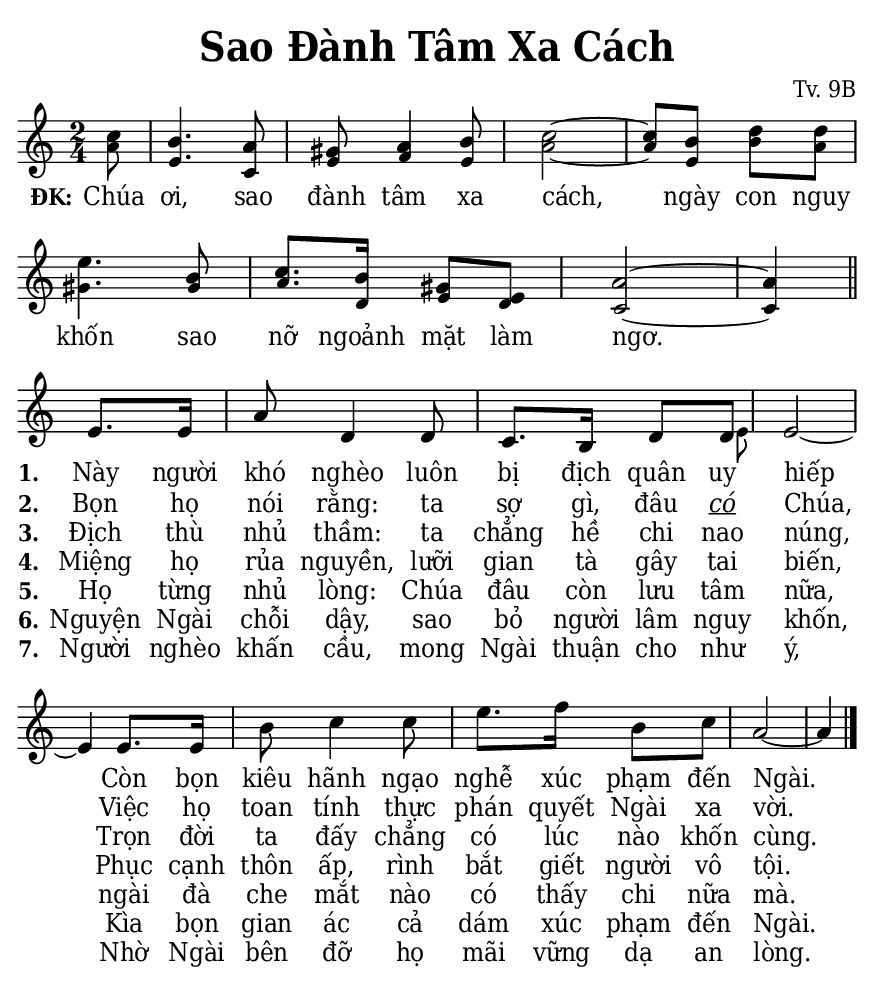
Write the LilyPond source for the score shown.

% Cài đặt chung\
\version "2.22.1"
\include "english.ly"

\header {
  title = \markup { \fontsize #1 "Sao Đành Tâm Xa Cách" }
  composer = "Tv. 9B"
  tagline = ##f
}

% Nhạc phiên khúc
nhacPhienKhucSop = \relative c'' {
  \partial 8 c8 |
  b4. a8 |
  gs a4 b8 |
  c2 ~ |
  c8 b d d |
  e4. b8 |
  c8. b16 gs8 e |
  a2 ~ |
  a4 \bar "||" \break
  
  e8. e16 |
  a8 d,4 d8 |
  c8. b16 d8
  <<
    {
      \voiceOne
      d
    }
    \new Voice = "splitpart" {
      \voiceTwo
      \once \override NoteColumn.force-hshift = #2
      \once \tiny e
    }
  >>
  \oneVoice
  e2 ~ |
  e4 e8. e16 |
  b'8 c4 c8 |
  e8. f16 b,8 c |
  a2 ~ |
  a4 \bar "|."
}

nhacPhienKhucAlto = \relative c'' {
  a8 |
  e4. c8 |
  e f4 e8 |
  a2 ~ |
  a8 e b' a |
  gs4. gs8 |
  a8. d,16 e8 d |
  c2 ~ |
  c4
}

% Lời phiên khúc
loiPhienKhucSop = \lyrics {
  \set stanza = "ĐK:"
  Chúa ơi, sao đành tâm xa cách,
  ngày con nguy khốn sao nỡ ngoảnh mặt làm ngơ.
  <<
    {
      \set stanza = "1."
      Này người khó nghèo luôn bị địch quân uy hiếp
      Còn bọn kiêu hãnh ngạo nghễ xúc phạm đến Ngài.
    }
    \new Lyrics {
	    \set associatedVoice = "beSop"
	    \set stanza = "2."
	    Bọn họ nói rằng: ta sợ gì, đâu
	    \markup { \italic \underline "có" }
	    Chúa,
	    Việc họ toan tính thực phán quyết Ngài xa vời.
    }
    \new Lyrics {
	    \set associatedVoice = "beSop"
	    \set stanza = "3."
	    Địch thù nhủ thầm:
	    ta chẳng hề chi nao núng,
	    Trọn đời ta đấy chẳng có lúc nào khốn cùng.
    }
    \new Lyrics {
	    \set associatedVoice = "beSop"
	    \set stanza = "4."
	    Miệng họ rủa nguyền, lưỡi gian tà gây tai biến,
	    Phục cạnh thôn ấp, rình bắt giết người vô tội.
    }
    \new Lyrics {
	    \set associatedVoice = "beSop"
	    \set stanza = "5."
	    Họ từng nhủ lòng:
	    Chúa đâu còn lưu tâm nữa,
	    ngài đà che mắt nào có thấy chi nữa mà.
    }
    \new Lyrics {
	    \set associatedVoice = "beSop"
	    \set stanza = "6."
	    Nguyện Ngài chỗi dậy, sao bỏ người lâm nguy khốn,
	    Kìa bọn gian ác cả dám xúc phạm đến Ngài.
    }
    \new Lyrics {
	    \set associatedVoice = "beSop"
	    \set stanza = "7."
	    Người nghèo khấn cầu,
	    mong Ngài thuận cho như ý,
	    Nhờ Ngài bên đỡ họ mãi vững dạ an lòng.
    }
  >>
}

% Dàn trang
\paper {
  #(set-paper-size "a5")
  top-margin = 3\mm
  bottom-margin = 3\mm
  left-margin = 3\mm
  right-margin = 3\mm
  indent = #0
  #(define fonts
	 (make-pango-font-tree "Deja Vu Serif Condensed"
	 		       "Deja Vu Serif Condensed"
			       "Deja Vu Serif Condensed"
			       (/ 20 20)))
  print-page-number = ##f
  system-system-spacing = #'((basic-distance . 0.1) (padding . 3))
}

TongNhip = {
  \key c \major \time 2/4
  \set Timing.beamExceptions = #'()
  \set Timing.baseMoment = #(ly:make-moment 1/4)
}

% Đổi kích thước nốt cho bè phụ
notBePhu =
#(define-music-function (font-size music) (number? ly:music?)
   (for-some-music
     (lambda (m)
       (if (music-is-of-type? m 'rhythmic-event)
           (begin
             (set! (ly:music-property m 'tweaks)
                   (cons `(font-size . ,font-size)
                         (ly:music-property m 'tweaks)))
             #t)
           #f))
     music)
   music)

\score {
  \new ChoirStaff <<
    \new Staff \with {
        \consists "Merge_rests_engraver"
        printPartCombineTexts = ##f
      }
      <<
      \new Voice \TongNhip \partCombine 
        \nhacPhienKhucSop
        \notBePhu -1 { \nhacPhienKhucAlto }
      \new NullVoice = beSop \nhacPhienKhucSop
      \new Lyrics \lyricsto beSop \loiPhienKhucSop
      >>
  >>
  \layout {
    \override Lyrics.LyricSpace.minimum-distance = #1.5
    \override Score.BarNumber.break-visibility = ##(#f #f #f)
    \override Score.SpacingSpanner.uniform-stretching = ##t
  } 
}
